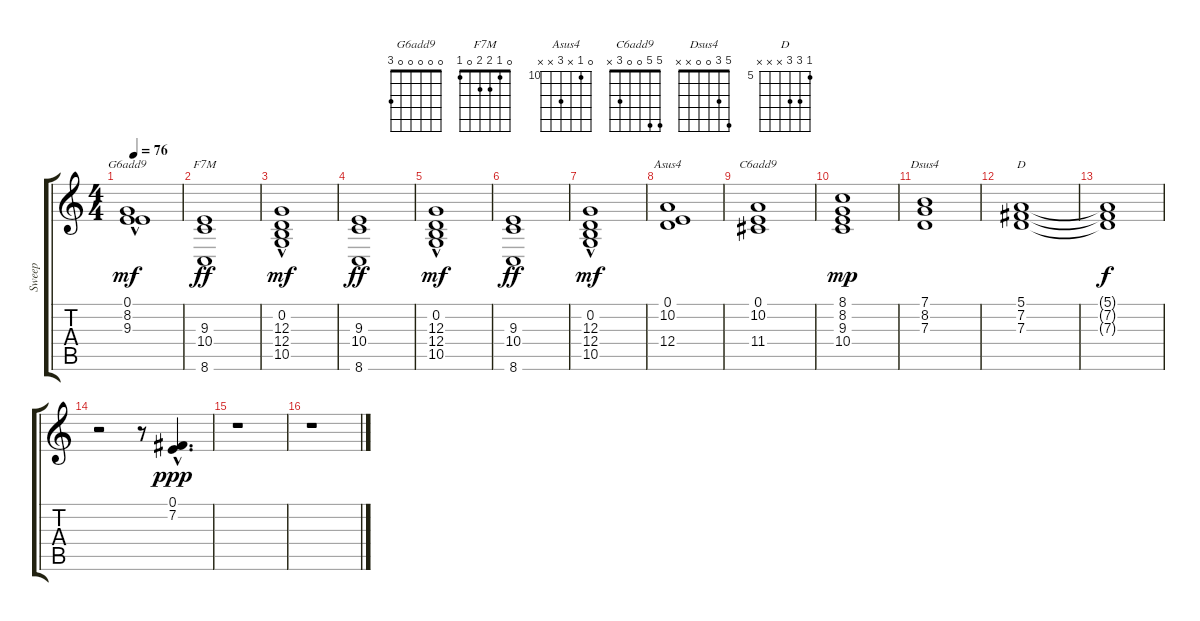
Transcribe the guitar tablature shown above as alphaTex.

\track ("Sweep" "Sweep") {instrument pad8sweep}
\staff {score tabs}
\tuning (E4 B3 G3 D3 A2 E2) {hide}
\chord ("G6add9" 0 0 0 0 0 3)
\chord ("F7M" 0 1 2 2 0 1)
\chord ("Asus4" 0 10 x 12 x x) {firstfret 10}
\chord ("C6add9" 5 5 0 0 3 x)
\chord ("Dsus4" 5 3 0 0 x x)
\chord ("D" 5 7 7 x x x) {firstfret 5}
\ts (4 4)
\tempo 76
\clef g2
\ks c
(0.1 8.2{hac} 9.3{hac}).1{ch "G6add9" dy mf} |
(9.3 10.4 8.6).1{ch "F7M" dy ff instrument pad8sweep} |
(0.2{hac} 12.3{hac} 12.4{hac} 10.5{hac}).1{dy mf} |
(9.3 10.4 8.6).1{dy ff instrument pad8sweep} |
(0.2{hac} 12.3{hac} 12.4{hac} 10.5{hac}).1{dy mf} |
(9.3 10.4 8.6).1{dy ff instrument pad8sweep} |
(0.2{hac} 12.3{hac} 12.4{hac} 10.5{hac}).1{dy mf} |
(0.1 10.2 12.4).1{ch "Asus4" instrument pad8sweep} |
(0.1 10.2 11.4).1{ch "C6add9"} |
(8.1 8.2 9.3 10.4).1{dy mp instrument pad8sweep} |
(7.1 8.2 7.3).1{ch "Dsus4"} |
(5.1 7.2 7.3).1{ch "D" instrument pad8sweep} |
(5.1{t} 7.2{t} 7.3{t}).1{dy f} |
r.2 r.8 (0.1{hac} 7.2{hac}).4{d dy ppp instrument pad8sweep} |
r.1 |
r.1
